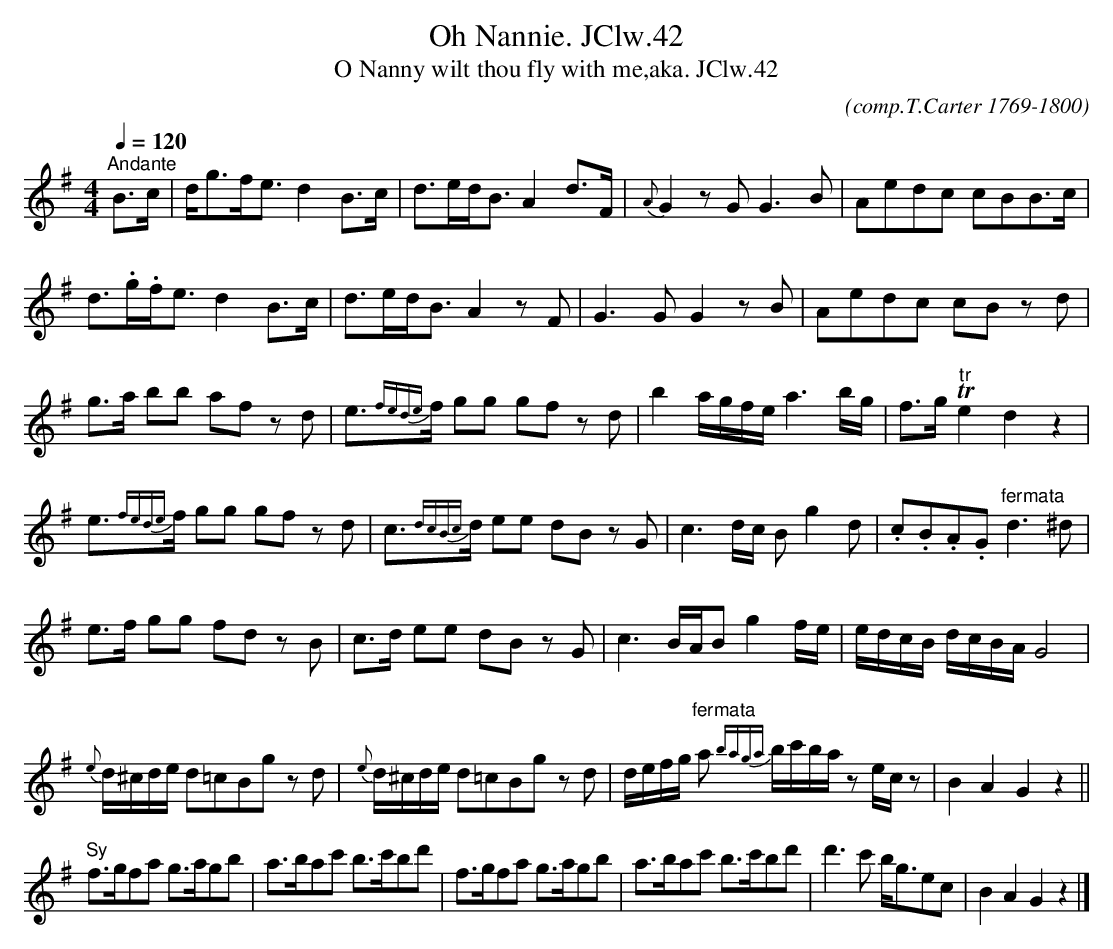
X:1
T:Oh Nannie. JClw.42
T:O Nanny wilt thou fly with me,aka. JClw.42
M:4/4
L:1/8
Q:1/4=120
C:(comp.T.Carter 1769-1800)
K:G
"^Andante"B>c|d<gf<e d2B>c|d>ed<B A2 d>F|\
{A}G2zGG3B|Aedc cBB>c|
d>.g.f<e d2B>c|d>ed<BA2zF|G3GG2zB|Aedc cB zd|
g>a bb af zd|e3/2{fede}f/2 gg gf zd|\
b2 a/g/f/e/ a3b/g/|f>g "tr"Te2d2z2|
e3/2{fede}f/2 gg gf zd|c3/2{dcBc}d/2 ee dB zG|\
c3d/c/ Bg2d|.c.B.A.G"fermata"d3^d|
e>f gg fd zB|c>d ee dB zG|\
c3B/A/Bg2f/e/|e/d/c/B/ d/c/B/A/ G4|
{e}d/^c/d/e/ d=cBg zd|{e}d/^c/d/e/ d=cBg zd|\
d/e/f/g/ "fermata" a {baga} b/c'/b/a/ z e/c/ z|B2A2G2z2||
"Sy"f>gfa g>agb|a>bac' b>c'bd'|f>gfa g>agb|\
a>bac' b>c'bd'|d'3c' b<gec|B2A2G2z2|]
